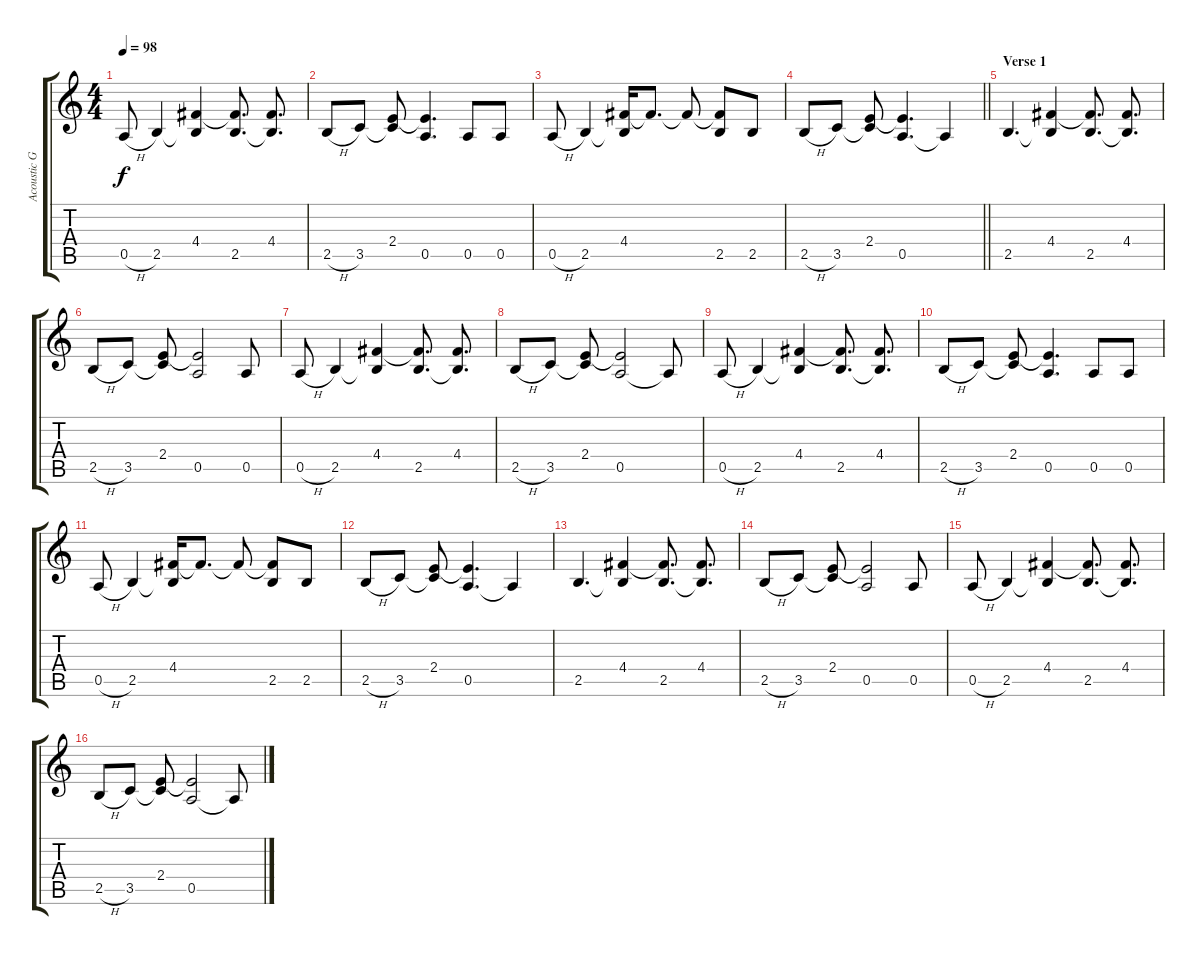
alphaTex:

\track ("Acoustic Guitar" "Acoustic G") {instrument acousticguitarsteel}
\staff {score tabs}
\tuning (E4 B3 G3 D3 A2 E2) {hide}
\ts (4 4)
\tempo 98
\clef g2
\ks c
0.5{h}.8{dy f} 2.5.4 (4.4 2.5{t}).4 (4.4{t} 2.5).8{d} (4.4 2.5{t}).8{d} |
2.5{h}.8 3.5.8 (2.4 3.5{t}).8 (2.4{t} 0.5).4{d} 0.5.8 0.5.8 |
0.5{h}.8 2.5.4 (4.4 2.5{t}).16 4.4{t}.8{d} 4.4{t}.8 (4.4{t} 2.5).8 2.5.8 |
\barLineRight lightlight
2.5{h}.8 3.5.8 (2.4 3.5{t}).8 (2.4{t} 0.5).4{d} 0.5{t}.4 |
\section ("" "Verse 1")
2.5.4{d} (4.4 2.5{t}).4 (4.4{t} 2.5).8{d} (4.4 2.5{t}).8{d} |
2.5{h}.8 3.5.8 (2.4 3.5{t}).8 (2.4{t} 0.5).2 0.5.8 |
0.5{h}.8 2.5.4 (4.4 2.5{t}).4 (4.4{t} 2.5).8{d} (4.4 2.5{t}).8{d} |
2.5{h}.8 3.5.8 (2.4 3.5{t}).8 (2.4{t} 0.5).2 0.5{t}.8 |
0.5{h}.8 2.5.4 (4.4 2.5{t}).4 (4.4{t} 2.5).8{d} (4.4 2.5{t}).8{d} |
2.5{h}.8 3.5.8 (2.4 3.5{t}).8 (2.4{t} 0.5).4{d} 0.5.8 0.5.8 |
0.5{h}.8 2.5.4 (4.4 2.5{t}).16 4.4{t}.8{d} 4.4{t}.8 (4.4{t} 2.5).8 2.5.8 |
2.5{h}.8 3.5.8 (2.4 3.5{t}).8 (2.4{t} 0.5).4{d} 0.5{t}.4 |
2.5.4{d} (4.4 2.5{t}).4 (4.4{t} 2.5).8{d} (4.4 2.5{t}).8{d} |
2.5{h}.8 3.5.8 (2.4 3.5{t}).8 (2.4{t} 0.5).2 0.5.8 |
0.5{h}.8 2.5.4 (4.4 2.5{t}).4 (4.4{t} 2.5).8{d} (4.4 2.5{t}).8{d} |
2.5{h}.8 3.5.8 (2.4 3.5{t}).8 (2.4{t} 0.5).2 0.5{t}.8
